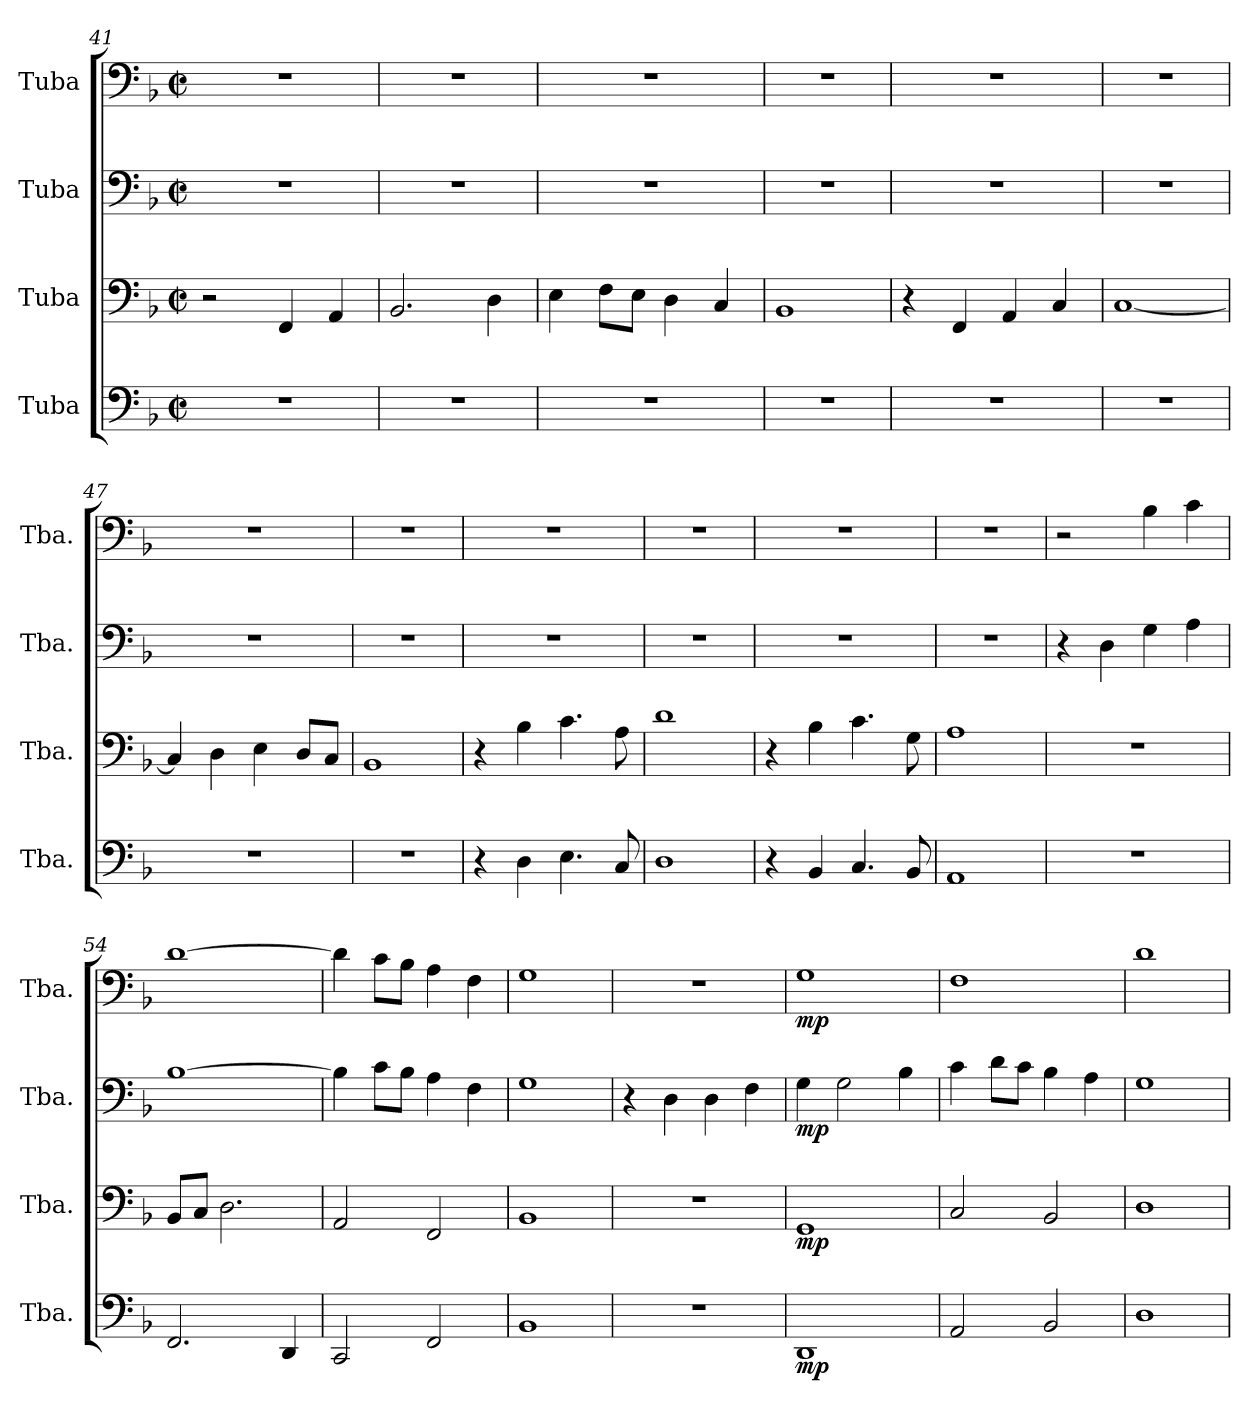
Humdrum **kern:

**kern	**dynam	**kern	**dynam	**kern	**dynam	**kern	**dynam
*part4	*part4	*part3	*part3	*part2	*part2	*part1	*part1
*staff4	*staff4	*staff3	*staff3	*staff2	*staff2	*staff1	*staff1
*I"Tuba	*	*I"Tuba	*	*I"Tuba	*	*I"Tuba	*
*I'Tba.	*	*I'Tba.	*	*I'Tba.	*	*I'Tba.	*
*clefF4	*	*clefF4	*	*clefF4	*	*clefF4	*
*k[b-]	*	*k[b-]	*	*k[b-]	*	*k[b-]	*
*M2/2	*	*M2/2	*	*M2/2	*	*M2/2	*
*met(c|)	*	*met(c|)	*	*met(c|)	*	*met(c|)	*
=41	=41	=41	=41	=41	=41	=41	=41
1r	.	2r	.	1r	.	1r	.
.	.	4FF/	.	.	.	.	.
.	.	4AA/	.	.	.	.	.
=42	=42	=42	=42	=42	=42	=42	=42
1r	.	2.BB-/	.	1r	.	1r	.
.	.	4D\	.	.	.	.	.
=43	=43	=43	=43	=43	=43	=43	=43
1r	.	4E\	.	1r	.	1r	.
.	.	8F\L	.	.	.	.	.
.	.	8E\J	.	.	.	.	.
.	.	4D\	.	.	.	.	.
.	.	4C/	.	.	.	.	.
=44	=44	=44	=44	=44	=44	=44	=44
1r	.	1BB-	.	1r	.	1r	.
=45	=45	=45	=45	=45	=45	=45	=45
1r	.	4r	.	1r	.	1r	.
.	.	4FF/	.	.	.	.	.
.	.	4AA/	.	.	.	.	.
.	.	4C/	.	.	.	.	.
=46	=46	=46	=46	=46	=46	=46	=46
1r	.	[1C	.	1r	.	1r	.
=47	=47	=47	=47	=47	=47	=47	=47
1r	.	4C/]	.	1r	.	1r	.
.	.	4D\	.	.	.	.	.
.	.	4E\	.	.	.	.	.
.	.	8D/L	.	.	.	.	.
.	.	8C/J	.	.	.	.	.
=48	=48	=48	=48	=48	=48	=48	=48
1r	.	1BB-	.	1r	.	1r	.
!!LO:LB:g=z
=49	=49	=49	=49	=49	=49	=49	=49
4r	.	4r	.	1r	.	1r	.
4D\	.	4B-\	.	.	.	.	.
4.E\	.	4.c\	.	.	.	.	.
8C/	.	8A\	.	.	.	.	.
=50	=50	=50	=50	=50	=50	=50	=50
1D	.	1d	.	1r	.	1r	.
=51	=51	=51	=51	=51	=51	=51	=51
4r	.	4r	.	1r	.	1r	.
4BB-/	.	4B-\	.	.	.	.	.
4.C/	.	4.c\	.	.	.	.	.
8BB-/	.	8G\	.	.	.	.	.
=52	=52	=52	=52	=52	=52	=52	=52
1AA	.	1A	.	1r	.	1r	.
=53	=53	=53	=53	=53	=53	=53	=53
1r	.	1r	.	4r	.	2r	.
.	.	.	.	4D\	.	.	.
.	.	.	.	4G\	.	4B-\	.
.	.	.	.	4A\	.	4c\	.
=54	=54	=54	=54	=54	=54	=54	=54
2.FF/	.	8BB-/L	.	[1B-	.	[1d	.
.	.	8C/J	.	.	.	.	.
.	.	2.D\	.	.	.	.	.
4DD/	.	.	.	.	.	.	.
=55	=55	=55	=55	=55	=55	=55	=55
2CC/	.	2AA/	.	4B-\]	.	4d\]	.
.	.	.	.	8c\L	.	8c\L	.
.	.	.	.	8B-\J	.	8B-\J	.
2FF/	.	2FF/	.	4A\	.	4A\	.
.	.	.	.	4F\	.	4F\	.
=56	=56	=56	=56	=56	=56	=56	=56
1BB-	.	1BB-	.	1G	.	1G	.
=57	=57	=57	=57	=57	=57	=57	=57
1r	.	1r	.	4r	.	1r	.
.	.	.	.	4D\	.	.	.
.	.	.	.	4D\	.	.	.
.	.	.	.	4F\	.	.	.
!!LO:PB:g=z
=58	=58	=58	=58	=58	=58	=58	=58
!	!LO:DY:b	!	!LO:DY:b	!	!LO:DY:b	!	!LO:DY:b
1DD	mp	1GG	mp	4G\	mp	1G	mp
.	.	.	.	2G\	.	.	.
.	.	.	.	4B-\	.	.	.
=59	=59	=59	=59	=59	=59	=59	=59
2AA/	.	2C/	.	4c\	.	1F	.
.	.	.	.	8d\L	.	.	.
.	.	.	.	8c\J	.	.	.
2BB-/	.	2BB-/	.	4B-\	.	.	.
.	.	.	.	4A\	.	.	.
=60	=60	=60	=60	=60	=60	=60	=60
1D	.	1D	.	1G	.	1d	.
=	=	=	=	=	=	=	=
*-	*-	*-	*-	*-	*-	*-	*-
